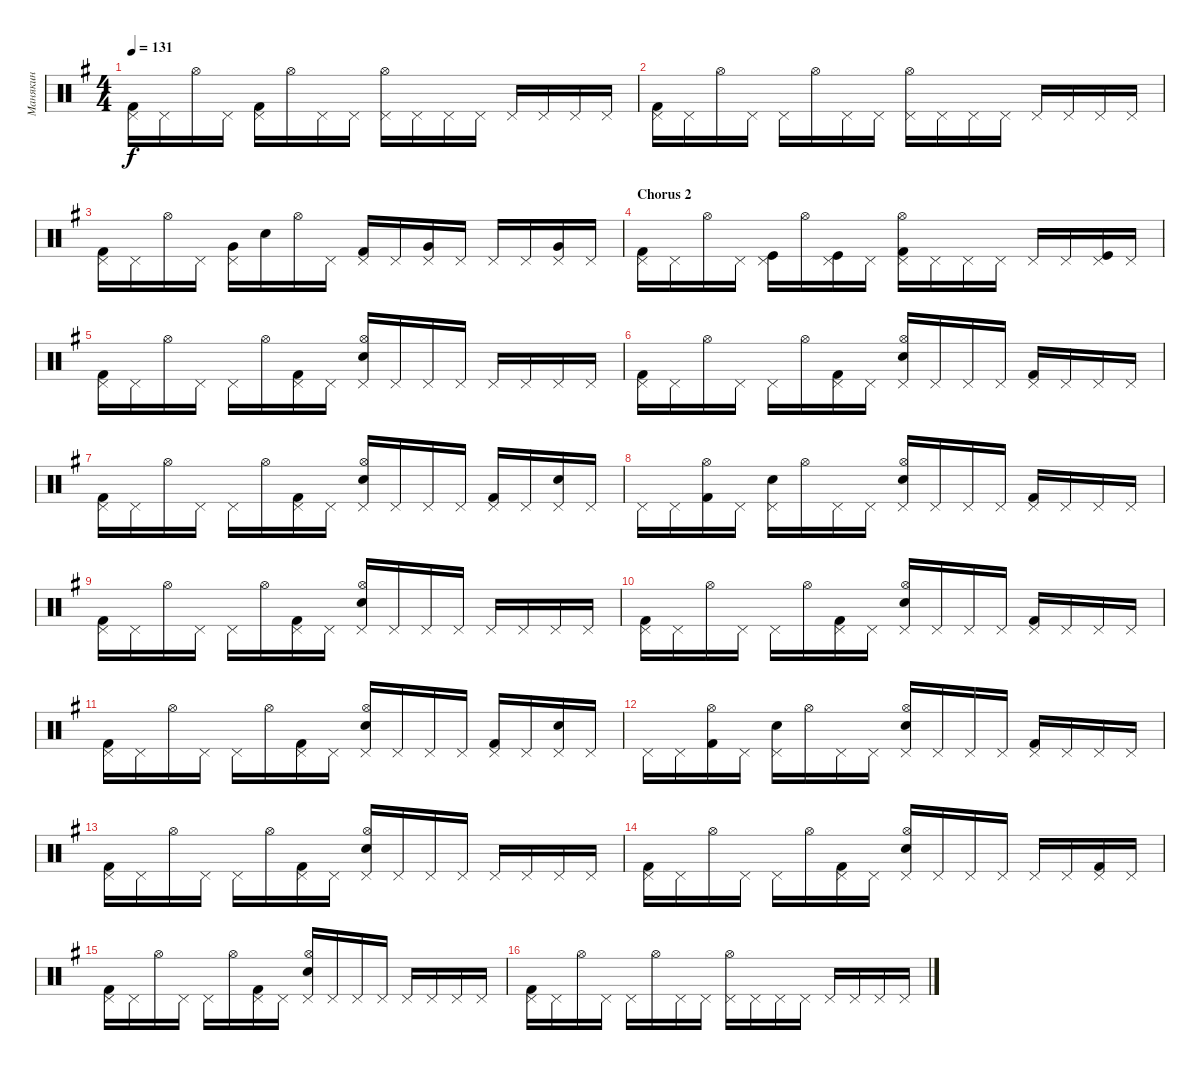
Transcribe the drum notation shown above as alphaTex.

\track ("Манякин" "Манякин") {instrument percussion}
\staff {score}
\articulation defaults
\ts (4 4)
\tempo 131
\clef neutral
\ks g
("Pedal Hi-Hat (hit)" "Kick (hit) 2").16{dy f} "Pedal Hi-Hat (hit)"{x}.16 "Hi-Hat (open)"{x}.16 "Pedal Hi-Hat (hit)"{x}.16 ("Pedal Hi-Hat (hit)" "Kick (hit) 2").16 "Hi-Hat (open)"{x}.16 "Pedal Hi-Hat (hit)"{x}.16 "Pedal Hi-Hat (hit)"{x}.16 ("Pedal Hi-Hat (hit)" "Hi-Hat (open)").16 "Pedal Hi-Hat (hit)"{x}.16 "Pedal Hi-Hat (hit)"{x}.16 "Pedal Hi-Hat (hit)"{x}.16 "Pedal Hi-Hat (hit)".16 "Pedal Hi-Hat (hit)"{x}.16 "Pedal Hi-Hat (hit)"{x}.16 "Pedal Hi-Hat (hit)"{x}.16 |
("Pedal Hi-Hat (hit)" "Kick (hit) 2").16 "Pedal Hi-Hat (hit)"{x}.16 "Hi-Hat (open)"{x}.16 "Pedal Hi-Hat (hit)"{x}.16 "Pedal Hi-Hat (hit)".16 "Hi-Hat (open)"{x}.16 "Pedal Hi-Hat (hit)"{x}.16 "Pedal Hi-Hat (hit)"{x}.16 ("Pedal Hi-Hat (hit)" "Hi-Hat (open)").16 "Pedal Hi-Hat (hit)"{x}.16 "Pedal Hi-Hat (hit)"{x}.16 "Pedal Hi-Hat (hit)"{x}.16 "Pedal Hi-Hat (hit)".16 "Pedal Hi-Hat (hit)"{x}.16 "Pedal Hi-Hat (hit)"{x}.16 "Pedal Hi-Hat (hit)"{x}.16 |
("Pedal Hi-Hat (hit)" "Kick (hit) 2").16 "Pedal Hi-Hat (hit)"{x}.16 "Hi-Hat (open)"{x}.16 "Pedal Hi-Hat (hit)"{x}.16 ("Pedal Hi-Hat (hit)"{x} "Very Low Tom (hit)").16 "Snare (hit)"{x}.16 "Hi-Hat (open)"{x}.16 "Pedal Hi-Hat (hit)"{x}.16 ("Pedal Hi-Hat (hit)" "Kick (hit) 2").16 "Pedal Hi-Hat (hit)"{x}.16 ("Pedal Hi-Hat (hit)"{x} "Very Low Tom (hit)").16 "Pedal Hi-Hat (hit)"{x}.16 "Pedal Hi-Hat (hit)"{x}.16 "Pedal Hi-Hat (hit)"{x}.16 ("Pedal Hi-Hat (hit)"{x} "Very Low Tom (hit)").16 "Pedal Hi-Hat (hit)"{x}.16 |
\section ("" "Chorus 2")
("Pedal Hi-Hat (hit)" "Kick (hit) 2").16 "Pedal Hi-Hat (hit)"{x}.16 "Hi-Hat (open)"{x}.16 "Pedal Hi-Hat (hit)"{x}.16 ("Pedal Hi-Hat (hit)"{x} "Kick (hit)").16 "Hi-Hat (open)"{x}.16 ("Pedal Hi-Hat (hit)"{x} "Kick (hit)").16 "Pedal Hi-Hat (hit)"{x}.16 ("Pedal Hi-Hat (hit)" "Hi-Hat (open)" "Kick (hit) 2").16 "Pedal Hi-Hat (hit)"{x}.16 "Pedal Hi-Hat (hit)"{x}.16 "Pedal Hi-Hat (hit)"{x}.16 "Pedal Hi-Hat (hit)"{x}.16 "Pedal Hi-Hat (hit)"{x}.16 ("Pedal Hi-Hat (hit)"{x} "Kick (hit)").16 "Pedal Hi-Hat (hit)"{x}.16 |
("Pedal Hi-Hat (hit)" "Kick (hit) 2").16 "Pedal Hi-Hat (hit)"{x}.16 "Hi-Hat (open)"{x}.16 "Pedal Hi-Hat (hit)"{x}.16 "Pedal Hi-Hat (hit)".16 "Hi-Hat (open)"{x}.16 ("Pedal Hi-Hat (hit)"{x} "Kick (hit) 2").16 "Pedal Hi-Hat (hit)"{x}.16 ("Pedal Hi-Hat (hit)" "Hi-Hat (open)" "Snare (hit) 2").16 "Pedal Hi-Hat (hit)"{x}.16 "Pedal Hi-Hat (hit)"{x}.16 "Pedal Hi-Hat (hit)"{x}.16 "Pedal Hi-Hat (hit)".16 "Pedal Hi-Hat (hit)"{x}.16 "Pedal Hi-Hat (hit)"{x}.16 "Pedal Hi-Hat (hit)"{x}.16 |
("Pedal Hi-Hat (hit)" "Kick (hit) 2").16 "Pedal Hi-Hat (hit)"{x}.16 "Hi-Hat (open)"{x}.16 "Pedal Hi-Hat (hit)"{x}.16 "Pedal Hi-Hat (hit)".16 "Hi-Hat (open)"{x}.16 ("Pedal Hi-Hat (hit)"{x} "Kick (hit) 2").16 "Pedal Hi-Hat (hit)"{x}.16 ("Pedal Hi-Hat (hit)" "Hi-Hat (open)" "Snare (hit) 2").16 "Pedal Hi-Hat (hit)"{x}.16 "Pedal Hi-Hat (hit)"{x}.16 "Pedal Hi-Hat (hit)"{x}.16 ("Pedal Hi-Hat (hit)" "Kick (hit) 2").16 "Pedal Hi-Hat (hit)"{x}.16 "Pedal Hi-Hat (hit)"{x}.16 "Pedal Hi-Hat (hit)"{x}.16 |
("Pedal Hi-Hat (hit)" "Kick (hit) 2").16 "Pedal Hi-Hat (hit)"{x}.16 "Hi-Hat (open)"{x}.16 "Pedal Hi-Hat (hit)"{x}.16 "Pedal Hi-Hat (hit)".16 "Hi-Hat (open)"{x}.16 ("Pedal Hi-Hat (hit)"{x} "Kick (hit) 2").16 "Pedal Hi-Hat (hit)"{x}.16 ("Pedal Hi-Hat (hit)" "Hi-Hat (open)" "Snare (hit) 2").16 "Pedal Hi-Hat (hit)"{x}.16 "Pedal Hi-Hat (hit)"{x}.16 "Pedal Hi-Hat (hit)"{x}.16 ("Pedal Hi-Hat (hit)" "Kick (hit) 2").16 "Pedal Hi-Hat (hit)"{x}.16 ("Pedal Hi-Hat (hit)"{x} "Snare (hit) 2").16 "Pedal Hi-Hat (hit)"{x}.16 |
"Pedal Hi-Hat (hit)".16 "Pedal Hi-Hat (hit)"{x}.16 ("Hi-Hat (open)"{x} "Kick (hit) 2").16 "Pedal Hi-Hat (hit)"{x}.16 ("Pedal Hi-Hat (hit)" "Snare (hit) 2").16 "Hi-Hat (open)"{x}.16 "Pedal Hi-Hat (hit)"{x}.16 "Pedal Hi-Hat (hit)"{x}.16 ("Pedal Hi-Hat (hit)" "Hi-Hat (open)" "Snare (hit) 2").16 "Pedal Hi-Hat (hit)"{x}.16 "Pedal Hi-Hat (hit)"{x}.16 "Pedal Hi-Hat (hit)"{x}.16 ("Pedal Hi-Hat (hit)" "Kick (hit) 2").16 "Pedal Hi-Hat (hit)"{x}.16 "Pedal Hi-Hat (hit)"{x}.16 "Pedal Hi-Hat (hit)"{x}.16 |
("Pedal Hi-Hat (hit)" "Kick (hit) 2").16 "Pedal Hi-Hat (hit)"{x}.16 "Hi-Hat (open)"{x}.16 "Pedal Hi-Hat (hit)"{x}.16 "Pedal Hi-Hat (hit)".16 "Hi-Hat (open)"{x}.16 ("Pedal Hi-Hat (hit)"{x} "Kick (hit) 2").16 "Pedal Hi-Hat (hit)"{x}.16 ("Pedal Hi-Hat (hit)" "Hi-Hat (open)" "Snare (hit) 2").16 "Pedal Hi-Hat (hit)"{x}.16 "Pedal Hi-Hat (hit)"{x}.16 "Pedal Hi-Hat (hit)"{x}.16 "Pedal Hi-Hat (hit)".16 "Pedal Hi-Hat (hit)"{x}.16 "Pedal Hi-Hat (hit)"{x}.16 "Pedal Hi-Hat (hit)"{x}.16 |
("Pedal Hi-Hat (hit)" "Kick (hit) 2").16 "Pedal Hi-Hat (hit)"{x}.16 "Hi-Hat (open)"{x}.16 "Pedal Hi-Hat (hit)"{x}.16 "Pedal Hi-Hat (hit)".16 "Hi-Hat (open)"{x}.16 ("Pedal Hi-Hat (hit)"{x} "Kick (hit) 2").16 "Pedal Hi-Hat (hit)"{x}.16 ("Pedal Hi-Hat (hit)" "Hi-Hat (open)" "Snare (hit) 2").16 "Pedal Hi-Hat (hit)"{x}.16 "Pedal Hi-Hat (hit)"{x}.16 "Pedal Hi-Hat (hit)"{x}.16 ("Pedal Hi-Hat (hit)" "Kick (hit) 2").16 "Pedal Hi-Hat (hit)"{x}.16 "Pedal Hi-Hat (hit)"{x}.16 "Pedal Hi-Hat (hit)"{x}.16 |
("Pedal Hi-Hat (hit)" "Kick (hit) 2").16 "Pedal Hi-Hat (hit)"{x}.16 "Hi-Hat (open)"{x}.16 "Pedal Hi-Hat (hit)"{x}.16 "Pedal Hi-Hat (hit)".16 "Hi-Hat (open)"{x}.16 ("Pedal Hi-Hat (hit)"{x} "Kick (hit) 2").16 "Pedal Hi-Hat (hit)"{x}.16 ("Pedal Hi-Hat (hit)" "Hi-Hat (open)" "Snare (hit) 2").16 "Pedal Hi-Hat (hit)"{x}.16 "Pedal Hi-Hat (hit)"{x}.16 "Pedal Hi-Hat (hit)"{x}.16 ("Pedal Hi-Hat (hit)" "Kick (hit) 2").16 "Pedal Hi-Hat (hit)"{x}.16 ("Pedal Hi-Hat (hit)"{x} "Snare (hit) 2").16 "Pedal Hi-Hat (hit)"{x}.16 |
"Pedal Hi-Hat (hit)".16 "Pedal Hi-Hat (hit)"{x}.16 ("Hi-Hat (open)"{x} "Kick (hit) 2").16 "Pedal Hi-Hat (hit)"{x}.16 ("Pedal Hi-Hat (hit)" "Snare (hit) 2").16 "Hi-Hat (open)"{x}.16 "Pedal Hi-Hat (hit)"{x}.16 "Pedal Hi-Hat (hit)"{x}.16 ("Pedal Hi-Hat (hit)" "Hi-Hat (open)" "Snare (hit) 2").16 "Pedal Hi-Hat (hit)"{x}.16 "Pedal Hi-Hat (hit)"{x}.16 "Pedal Hi-Hat (hit)"{x}.16 ("Pedal Hi-Hat (hit)" "Kick (hit) 2").16 "Pedal Hi-Hat (hit)"{x}.16 "Pedal Hi-Hat (hit)"{x}.16 "Pedal Hi-Hat (hit)"{x}.16 |
("Pedal Hi-Hat (hit)" "Kick (hit) 2").16 "Pedal Hi-Hat (hit)"{x}.16 "Hi-Hat (open)"{x}.16 "Pedal Hi-Hat (hit)"{x}.16 "Pedal Hi-Hat (hit)".16 "Hi-Hat (open)"{x}.16 ("Pedal Hi-Hat (hit)"{x} "Kick (hit) 2").16 "Pedal Hi-Hat (hit)"{x}.16 ("Pedal Hi-Hat (hit)" "Hi-Hat (open)" "Snare (hit) 2").16 "Pedal Hi-Hat (hit)"{x}.16 "Pedal Hi-Hat (hit)"{x}.16 "Pedal Hi-Hat (hit)"{x}.16 "Pedal Hi-Hat (hit)".16 "Pedal Hi-Hat (hit)"{x}.16 "Pedal Hi-Hat (hit)"{x}.16 "Pedal Hi-Hat (hit)"{x}.16 |
("Pedal Hi-Hat (hit)" "Kick (hit) 2").16 "Pedal Hi-Hat (hit)"{x}.16 "Hi-Hat (open)"{x}.16 "Pedal Hi-Hat (hit)"{x}.16 "Pedal Hi-Hat (hit)".16 "Hi-Hat (open)"{x}.16 ("Pedal Hi-Hat (hit)"{x} "Kick (hit) 2").16 "Pedal Hi-Hat (hit)"{x}.16 ("Pedal Hi-Hat (hit)" "Hi-Hat (open)" "Snare (hit) 2").16 "Pedal Hi-Hat (hit)"{x}.16 "Pedal Hi-Hat (hit)"{x}.16 "Pedal Hi-Hat (hit)"{x}.16 "Pedal Hi-Hat (hit)".16 "Pedal Hi-Hat (hit)"{x}.16 ("Pedal Hi-Hat (hit)"{x} "Kick (hit) 2").16 "Pedal Hi-Hat (hit)"{x}.16 |
("Pedal Hi-Hat (hit)" "Kick (hit) 2").16 "Pedal Hi-Hat (hit)"{x}.16 "Hi-Hat (open)"{x}.16 "Pedal Hi-Hat (hit)"{x}.16 "Pedal Hi-Hat (hit)".16 "Hi-Hat (open)"{x}.16 ("Pedal Hi-Hat (hit)"{x} "Kick (hit) 2").16 "Pedal Hi-Hat (hit)"{x}.16 ("Pedal Hi-Hat (hit)" "Hi-Hat (open)" "Snare (hit) 2").16 "Pedal Hi-Hat (hit)"{x}.16 "Pedal Hi-Hat (hit)"{x}.16 "Pedal Hi-Hat (hit)"{x}.16 "Pedal Hi-Hat (hit)".16 "Pedal Hi-Hat (hit)"{x}.16 "Pedal Hi-Hat (hit)"{x}.16 "Pedal Hi-Hat (hit)"{x}.16 |
("Pedal Hi-Hat (hit)" "Kick (hit) 2").16 "Pedal Hi-Hat (hit)"{x}.16 "Hi-Hat (open)"{x}.16 "Pedal Hi-Hat (hit)"{x}.16 "Pedal Hi-Hat (hit)".16 "Hi-Hat (open)"{x}.16 "Pedal Hi-Hat (hit)"{x}.16 "Pedal Hi-Hat (hit)"{x}.16 ("Pedal Hi-Hat (hit)" "Hi-Hat (open)").16 "Pedal Hi-Hat (hit)"{x}.16 "Pedal Hi-Hat (hit)"{x}.16 "Pedal Hi-Hat (hit)"{x}.16 "Pedal Hi-Hat (hit)"{x}.16 "Pedal Hi-Hat (hit)"{x}.16 "Pedal Hi-Hat (hit)"{x}.16 "Pedal Hi-Hat (hit)"{x}.16
